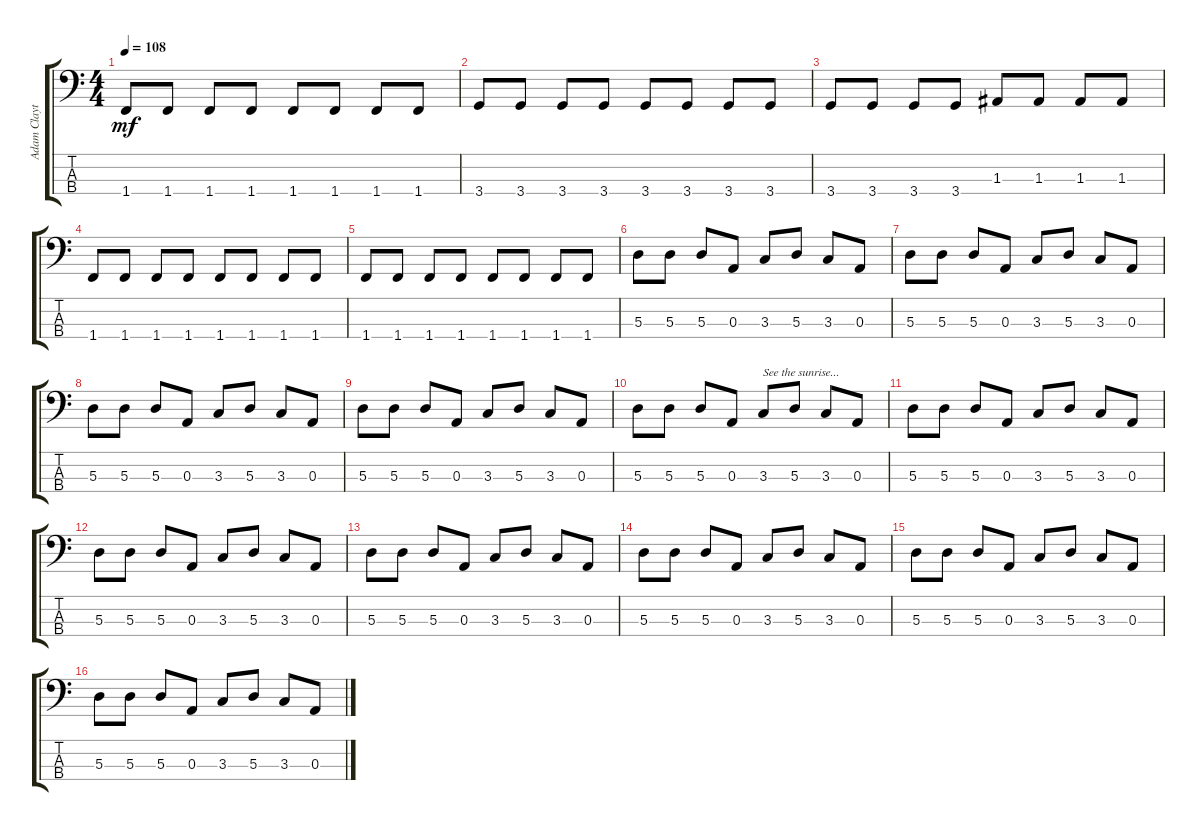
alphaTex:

\track ("Adam Clayton" "Adam Clayt") {instrument electricbasspick}
\staff {score tabs}
\tuning (G2 D2 A1 E1) {hide}
\ts (4 4)
\tempo 108
\clef f4
\ks c
1.4.8{dy mf} 1.4.8 1.4.8 1.4.8 1.4.8 1.4.8 1.4.8 1.4.8 |
3.4.8 3.4.8 3.4.8 3.4.8 3.4.8 3.4.8 3.4.8 3.4.8 |
3.4.8 3.4.8 3.4.8 3.4.8 1.3.8 1.3.8 1.3.8 1.3.8 |
1.4.8 1.4.8 1.4.8 1.4.8 1.4.8 1.4.8 1.4.8 1.4.8 |
1.4.8 1.4.8 1.4.8 1.4.8 1.4.8 1.4.8 1.4.8 1.4.8 |
5.3.8 5.3.8 5.3.8 0.3.8 3.3.8 5.3.8 3.3.8 0.3.8 |
5.3.8 5.3.8 5.3.8 0.3.8 3.3.8 5.3.8 3.3.8 0.3.8 |
5.3.8 5.3.8 5.3.8 0.3.8 3.3.8 5.3.8 3.3.8 0.3.8 |
5.3.8 5.3.8 5.3.8 0.3.8 3.3.8 5.3.8 3.3.8 0.3.8 |
5.3.8 5.3.8 5.3.8 0.3.8 3.3.8{txt "See the sunrise..."} 5.3.8 3.3.8 0.3.8 |
5.3.8 5.3.8 5.3.8 0.3.8 3.3.8 5.3.8 3.3.8 0.3.8 |
5.3.8 5.3.8 5.3.8 0.3.8 3.3.8 5.3.8 3.3.8 0.3.8 |
5.3.8 5.3.8 5.3.8 0.3.8 3.3.8 5.3.8 3.3.8 0.3.8 |
5.3.8 5.3.8 5.3.8 0.3.8 3.3.8 5.3.8 3.3.8 0.3.8 |
5.3.8 5.3.8 5.3.8 0.3.8 3.3.8 5.3.8 3.3.8 0.3.8 |
5.3.8 5.3.8 5.3.8 0.3.8 3.3.8 5.3.8 3.3.8 0.3.8
